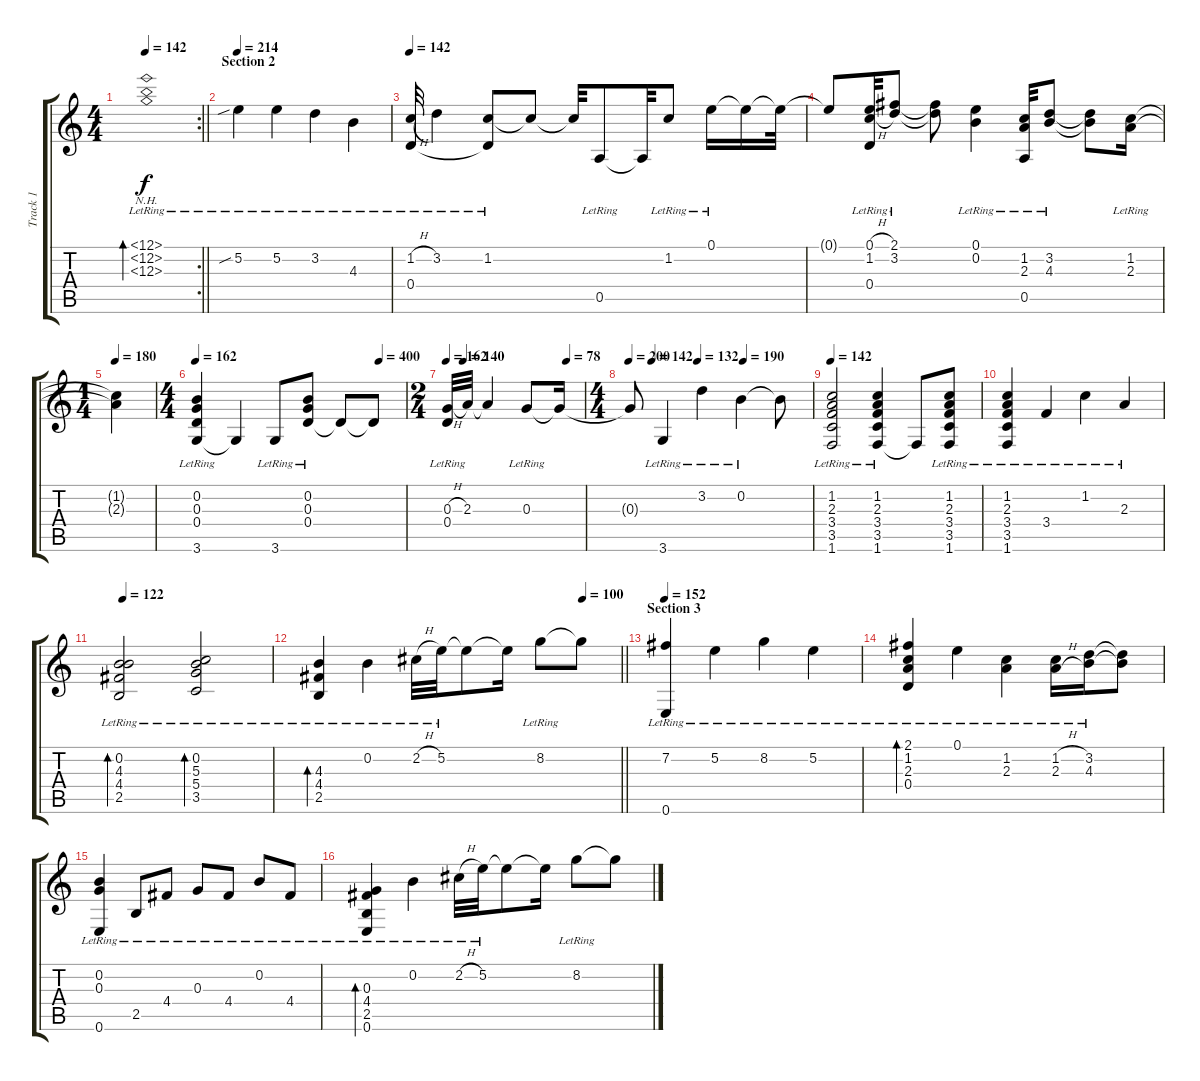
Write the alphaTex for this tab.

\track ("Track 1" "Track 1") {instrument acousticguitarnylon}
\staff {score tabs}
\tuning (E4 B3 G3 D3 A2 E2) {hide}
\rc 2
\ts (4 4)
\tempo 142
\clef g2
\barLineRight lightlight
\ks c
(12.1{nh lr} 12.2{nh lr} 12.3{nh lr}).1{bd 480 dy f} |
\section ("" "Section 2")
\tempo 214
5.2{sib lr}.4 5.2{lr}.4 3.2{lr}.4 4.3{lr}.4 |
\tempo 142
(1.2{h lr} 0.4{lr}).32 3.2{lr}.4 (1.2{lr} 0.4{t}).8 1.2{t}.8 1.2{t}.32 0.5{lr}.8 0.5{t}.32 1.2{lr}.8 0.1{lr}.16 0.1{t}.16 0.1{t}.32 |
0.1{t}.8 (0.1{h lr} 1.2{h lr} 0.4{lr}).32 (2.1{lr} 3.2{lr}).8 (2.1{t} 3.2{t}).8 (0.1{lr} 0.2{lr}).4 (1.2{lr} 2.3{lr} 0.5{lr}).32 (3.2{lr} 4.3{lr}).8 (3.2{t} 4.3{t}).8 (1.2{lr} 2.3{lr}).16 |
\ts (1 4)
\tempo 180
(1.2{t} 2.3{t}).4 |
\ts (4 4)
\tempo 162
\tempo (400 0.875)
(0.2{lr} 0.3{lr} 0.4{lr} 3.6{lr}).4 3.6{t}.4 3.6{lr}.8 (0.2{lr} 0.3{lr} 0.4{lr}).8 0.4{t}.8 0.4{t}.8 |
\ts (2 4)
\tempo 162
\tempo (140 0.125)
\tempo (78 0.875)
(0.3{h lr} 0.4{lr}).32 2.3{lr}.32 2.3{t}.4 0.3{lr}.8 0.3{t}.16 |
\ts (4 4)
\tempo 200
\tempo (142 0.125)
\tempo (132 0.375)
\tempo (190 0.625)
0.3{t}.8 3.6{lr}.4 3.2{lr}.4 0.2{lr}.4 0.2{t}.8 |
\tempo 142
(1.2{lr} 2.3{lr} 3.4{lr} 3.5{lr} 1.6{lr}).2 (1.2{lr} 2.3{lr} 3.4{lr} 3.5{lr} 1.6{lr}).4 1.6{t}.8 (1.2{lr} 2.3{lr} 3.4{lr} 3.5{lr} 1.6{lr}).8 |
(1.2{lr} 2.3{lr} 3.4{lr} 3.5{lr} 1.6{lr}).4 3.4{lr}.4 1.2{lr}.4 2.3{lr}.4 |
\tempo 122
(0.2{lr} 4.3{lr} 4.4{lr} 2.5{lr}).2{bd 240} (0.2{lr} 5.3{lr} 5.4{lr} 3.5{lr}).2{bd 240} |
\tempo (100 0.875)
\barLineRight lightlight
(4.3{lr} 4.4{lr} 2.5{lr}).4{bd 240} 0.2{lr}.4 2.2{h lr}.32 5.2{lr}.32 5.2{t}.8 5.2{t}.16 8.2{lr}.8 8.2{t}.8 |
\section ("" "Section 3")
\tempo 152
(7.2{lr} 0.6{lr}).4 5.2{lr}.4 8.2{lr}.4 5.2{lr}.4 |
(2.1{lr} 1.2{lr} 2.3{lr} 0.4{lr}).4{bd 480} 0.1{lr}.4 (1.2{lr} 2.3{lr}).4 (1.2{h lr} 2.3{h lr}).16 (3.2{lr} 4.3{lr}).16 (3.2{t} 4.3{t}).8 |
(0.2{lr} 0.3{lr} 0.6{lr}).4 2.5{lr}.8 4.4{lr}.8 0.3{lr}.8 4.4{lr}.8 0.2{lr}.8 4.4{lr}.8 |
(0.3{lr} 4.4{lr} 2.5{lr} 0.6{lr}).4{bd 240} 0.2{lr}.4 2.2{h lr}.32 5.2{lr}.32 5.2{t}.8 5.2{t}.16 8.2{lr}.8 8.2{t}.8
